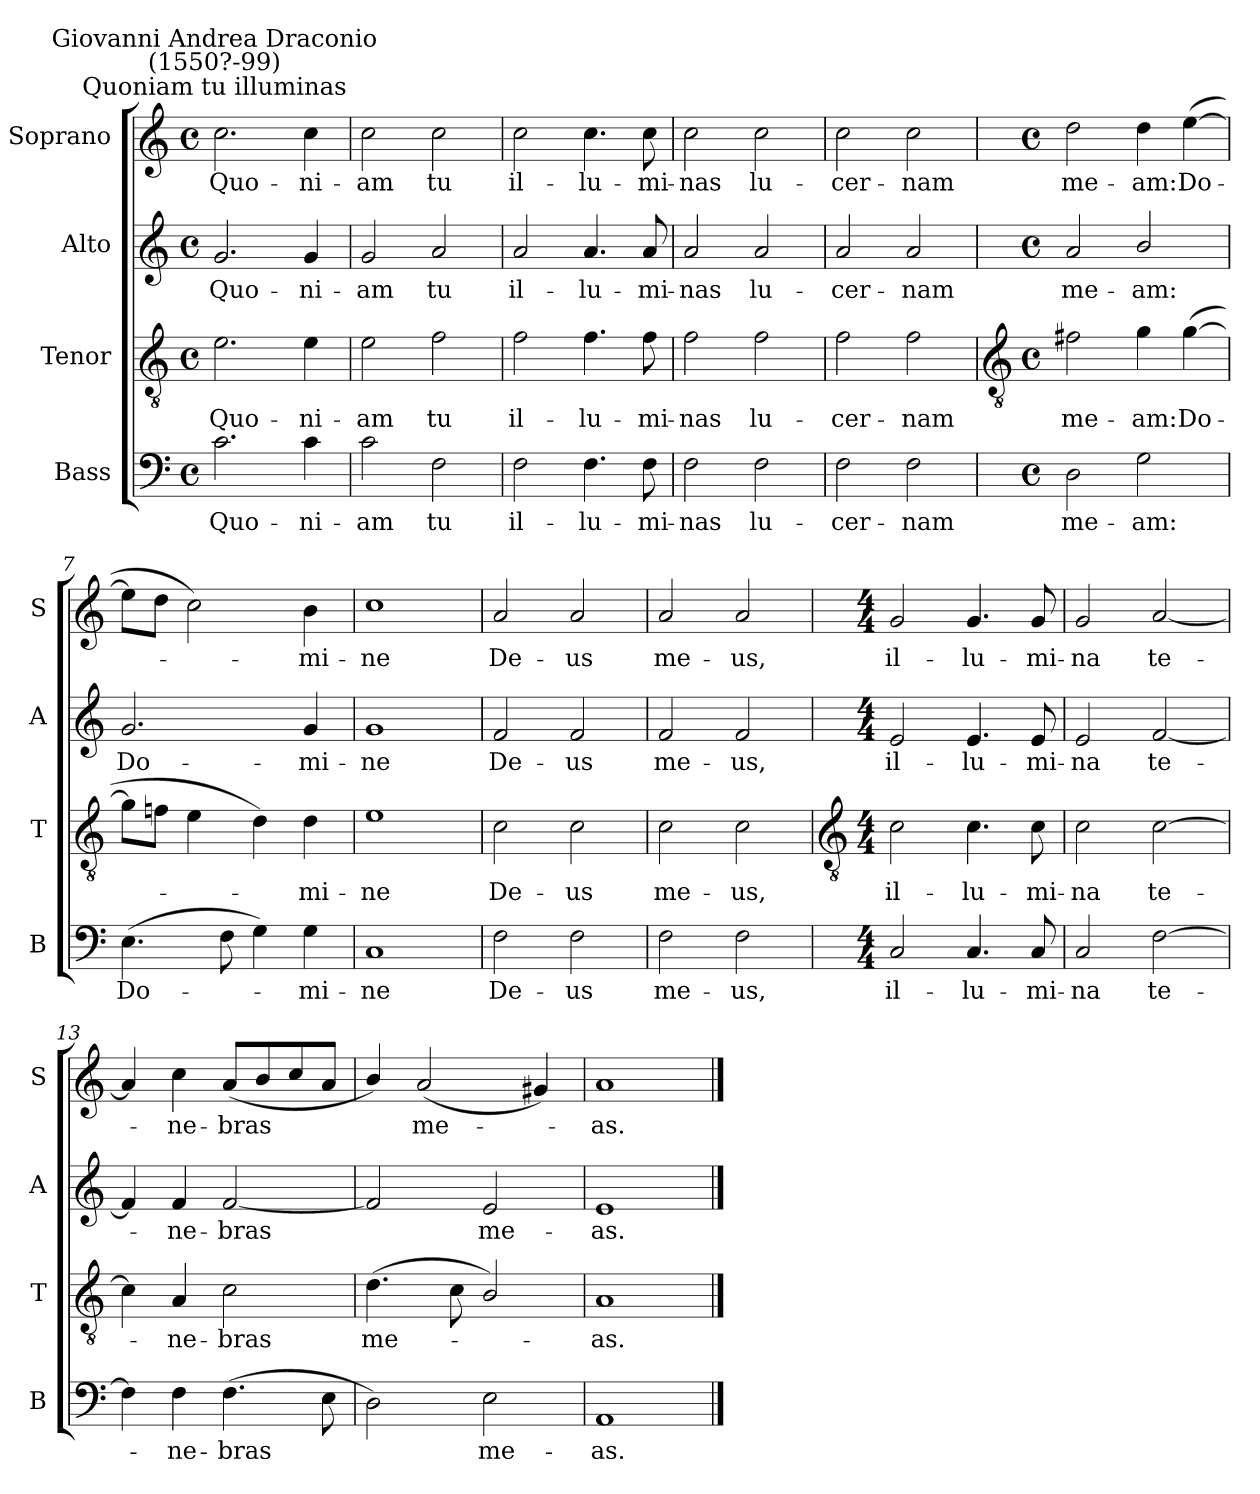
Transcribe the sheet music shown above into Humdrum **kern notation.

**kern	**text	**kern	**text	**kern	**text	**kern	**text
*part4	*part4	*part3	*part3	*part2	*part2	*part1	*part1
*staff4	*staff4	*staff3	*staff3	*staff2	*staff2	*staff1	*staff1
*I"Bass	*	*I"Tenor	*	*I"Alto	*	*I"Soprano	*
*I'B	*	*I'T	*	*I'A	*	*I'S	*
*clefF4	*	*clefGv2	*	*clefG2	*	*clefG2	*
*k[]	*	*k[]	*	*k[]	*	*k[]	*
*C:	*	*C:	*	*C:	*	*C:	*
*M4/4	*	*M4/4	*	*M4/4	*	*M4/4	*
*met(c)	*	*met(c)	*	*met(c)	*	*met(c)	*
=1	=1	=1	=1	=1	=1	=1	=1
!	!	!	!	!	!	!LO:TX:a:cj:t=Quoniam tu illuminas	!
!	!	!	!	!	!	!LO:TX:a:cj:t=Giovanni Andrea Draconio\n(1550?-99)	!
!	!LO:LY:b	!	!LO:LY:b	!	!LO:LY:b	!	!LO:LY:b
2.c	Quo-	2.e	Quo-	2.g	Quo-	2.cc	Quo-
!	!LO:LY:b	!	!LO:LY:b	!	!LO:LY:b	!	!LO:LY:b
4c	-ni-	4e	-ni-	4g	-ni-	4cc	-ni-
=2	=2	=2	=2	=2	=2	=2	=2
!	!LO:LY:b	!	!LO:LY:b	!	!LO:LY:b	!	!LO:LY:b
2c	-am	2e	-am	2g	-am	2cc	-am
!	!LO:LY:b	!	!LO:LY:b	!	!LO:LY:b	!	!LO:LY:b
2F	tu	2f	tu	2a	tu	2cc	tu
=3	=3	=3	=3	=3	=3	=3	=3
!	!LO:LY:b	!	!LO:LY:b	!	!LO:LY:b	!	!LO:LY:b
2F	il-	2f	il-	2a	il-	2cc	il-
!	!LO:LY:b	!	!LO:LY:b	!	!LO:LY:b	!	!LO:LY:b
4.F	-lu-	4.f	-lu-	4.a	-lu-	4.cc	-lu-
!	!LO:LY:b	!	!LO:LY:b	!	!LO:LY:b	!	!LO:LY:b
8F	-mi-	8f	-mi-	8a	-mi-	8cc	-mi-
=4	=4	=4	=4	=4	=4	=4	=4
!	!LO:LY:b	!	!LO:LY:b	!	!LO:LY:b	!	!LO:LY:b
2F	-nas	2f	-nas	2a	-nas	2cc	-nas
!	!LO:LY:b	!	!LO:LY:b	!	!LO:LY:b	!	!LO:LY:b
2F	lu-	2f	lu-	2a	lu-	2cc	lu-
=5	=5	=5	=5	=5	=5	=5	=5
!	!LO:LY:b	!	!LO:LY:b	!	!LO:LY:b	!	!LO:LY:b
2F	-cer-	2f	-cer-	2a	-cer-	2cc	-cer-
!	!LO:LY:b	!	!LO:LY:b	!	!LO:LY:b	!	!LO:LY:b
2F	-nam	2f	-nam	2a	-nam	2cc	-nam
!!LO:LB:g=z
=6	=6	=6	=6	=6	=6	=6	=6
*	*	*clefGv2	*	*	*	*	*
*M4/4	*	*M4/4	*	*M4/4	*	*M4/4	*
*met(c)	*	*met(c)	*	*met(c)	*	*met(c)	*
!	!LO:LY:b	!	!LO:LY:b	!	!LO:LY:b	!	!LO:LY:b
2D	me-	2f#X	me-	2a	me-	2dd	me-
!	!LO:LY:b	!	!LO:LY:b	!	!LO:LY:b	!	!LO:LY:b
2G	-am:	4g	-am:	2b/	-am:	4dd	-am:
!	!	!	!LO:LY:b	!	!	!	!LO:LY:b
.	.	(>[4g	Do-	.	.	(>[4ee	Do-
=7	=7	=7	=7	=7	=7	=7	=7
!	!LO:LY:b	!	!	!	!LO:LY:b	!	!
(>4.E	Do-	8gL]	.	2.g	Do-	8eeL]	.
.	.	8fnJ	.	.	.	8ddJ	.
.	.	4e	.	.	.	2cc)	.
8F	.	.	.	.	.	.	.
4G)	.	4d)	.	.	.	.	.
!	!LO:LY:b	!	!LO:LY:b	!	!LO:LY:b	!	!LO:LY:b
4G	mi-	4d	mi-	4g	-mi-	4b	mi-
=8	=8	=8	=8	=8	=8	=8	=8
!	!LO:LY:b	!	!LO:LY:b	!	!LO:LY:b	!	!LO:LY:b
1C	-ne	1e	-ne	1g	-ne	1cc	-ne
=9	=9	=9	=9	=9	=9	=9	=9
!	!LO:LY:b	!	!LO:LY:b	!	!LO:LY:b	!	!LO:LY:b
2F	De-	2c	De-	2f	De-	2a	De-
!	!LO:LY:b	!	!LO:LY:b	!	!LO:LY:b	!	!LO:LY:b
2F	-us	2c	-us	2f	-us	2a	-us
=10	=10	=10	=10	=10	=10	=10	=10
!	!LO:LY:b	!	!LO:LY:b	!	!LO:LY:b	!	!LO:LY:b
2F	me-	2c	me-	2f	me-	2a	me-
!	!LO:LY:b	!	!LO:LY:b	!	!LO:LY:b	!	!LO:LY:b
2F	-us,	2c	-us,	2f	-us,	2a	-us,
!!LO:LB:g=z
=11	=11	=11	=11	=11	=11	=11	=11
*	*	*clefGv2	*	*	*	*	*
*M4/4	*	*M4/4	*	*M4/4	*	*M4/4	*
!	!LO:LY:b	!	!LO:LY:b	!	!LO:LY:b	!	!LO:LY:b
2C	il-	2c	il-	2e	il-	2g	il-
!	!LO:LY:b	!	!LO:LY:b	!	!LO:LY:b	!	!LO:LY:b
4.C	-lu-	4.c	-lu-	4.e	-lu-	4.g	-lu-
!	!LO:LY:b	!	!LO:LY:b	!	!LO:LY:b	!	!LO:LY:b
8C	-mi-	8c	-mi-	8e	-mi-	8g	-mi-
=12	=12	=12	=12	=12	=12	=12	=12
!	!LO:LY:b	!	!LO:LY:b	!	!LO:LY:b	!	!LO:LY:b
2C	-na	2c	-na	2e	-na	2g	-na
!	!LO:LY:b	!	!LO:LY:b	!	!LO:LY:b	!	!LO:LY:b
[2F	te-	[2c	te-	[2f	te-	[2a	te-
=13	=13	=13	=13	=13	=13	=13	=13
4F]	.	4c]	.	4f]	.	4a]	.
!	!LO:LY:b	!	!LO:LY:b	!	!LO:LY:b	!	!LO:LY:b
4F	ne-	4A	ne-	4f	ne-	4cc	ne-
!	!LO:LY:b	!	!LO:LY:b	!	!LO:LY:b	!	!LO:LY:b
(>4.F	-bras	2c	-bras	[2f	-bras	(<8a/L	-bras
.	.	.	.	.	.	8b/	.
.	.	.	.	.	.	8cc/	.
8E	.	.	.	.	.	8aJ	.
=14	=14	=14	=14	=14	=14	=14	=14
!	!	!	!LO:LY:b	!	!	!	!
2D)	.	(>4.d	me-	2f]	.	4b/)	.
!	!	!	!	!	!	!	!LO:LY:b
.	.	.	.	.	.	(<2a	me-
.	.	8c	.	.	.	.	.
!	!LO:LY:b	!	!	!	!LO:LY:b	!	!
2E	me-	2B/)	.	2e	me-	.	.
.	.	.	.	.	.	4g#X)	.
=15	=15	=15	=15	=15	=15	=15	=15
!	!LO:LY:b	!	!LO:LY:b	!	!LO:LY:b	!	!LO:LY:b
1AA	-as.	1A	as.	1e	-as.	1a	as.
==	==	==	==	==	==	==	==
*-	*-	*-	*-	*-	*-	*-	*-
